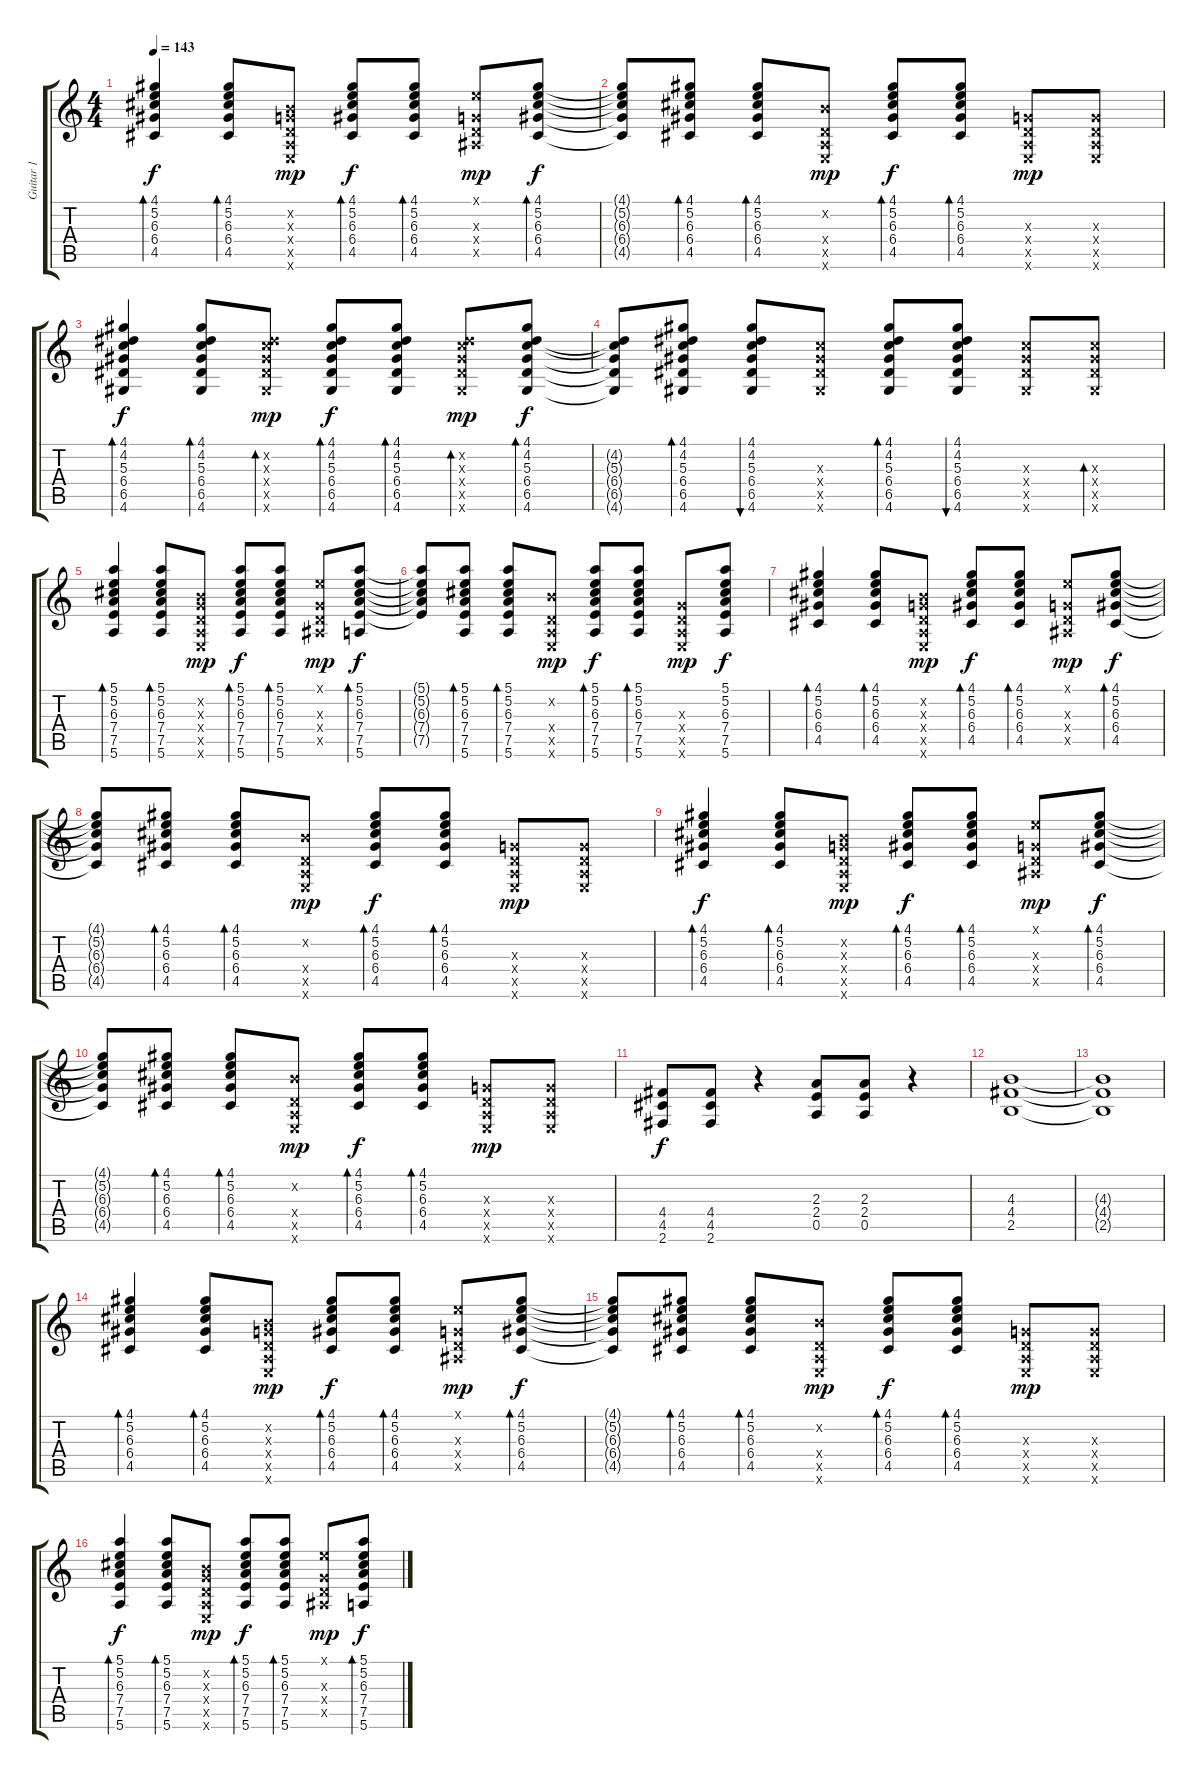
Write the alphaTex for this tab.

\track ("Guitar 1" "Guitar 1") {instrument electricguitarclean}
\staff {score tabs}
\tuning (E4 B3 G3 D3 A2 E2) {hide}
\ts (4 4)
\tempo 143
\clef g2
\ks c
(4.1 5.2 6.3 6.4 4.5).4{bd 30 dy f} (4.1 5.2 6.3 6.4 4.5).8{bd 30} (0.2{x} 0.3{x} 0.4{x} 0.5{x} 0.6{x}).8{dy mp} (4.1 5.2 6.3 6.4 4.5).8{bd 30 dy f} (4.1 5.2 6.3 6.4 4.5).8{bd 30} (0.1{x} 0.3{x} 0.4{x} 1.5{x}).8{dy mp} (4.1 5.2 6.3 6.4 4.5).8{bd 30 dy f} |
(4.1{t} 5.2{t} 6.3{t} 6.4{t} 4.5{t}).8 (4.1 5.2 6.3 6.4 4.5).8{bd 30} (4.1 5.2 6.3 6.4 4.5).8{bd 30} (0.2{x} 0.4{x} 0.5{x} 0.6{x}).8{dy mp} (4.1 5.2 6.3 6.4 4.5).8{bd 30 dy f} (4.1 5.2 6.3 6.4 4.5).8{bd 30} (0.3{x} 0.4{x} 0.5{x} 0.6{x}).8{dy mp} (0.3{x} 0.4{x} 0.5{x} 0.6{x}).8 |
(4.1 4.2 5.3 6.4 6.5 4.6).4{bd 30 dy f} (4.1 4.2 5.3 6.4 6.5 4.6).8{bd 30} (4.2{x} 5.3{x} 6.4{x} 6.5{x} 4.6{x}).8{bd 30 dy mp} (4.1 4.2 5.3 6.4 6.5 4.6).8{bd 30 dy f} (4.1 4.2 5.3 6.4 6.5 4.6).8{bd 30} (4.2{x} 5.3{x} 6.4{x} 6.5{x} 4.6{x}).8{bd 30 dy mp} (4.1 4.2 5.3 6.4 6.5 4.6).8{bd 30 dy f} |
(4.2{t} 5.3{t} 6.4{t} 6.5{t} 4.6{t}).8 (4.1 4.2 5.3 6.4 6.5 4.6).8{bd 30} (4.1 4.2 5.3 6.4 6.5 4.6).8{bu 30} (5.3{x} 6.4{x} 6.5{x} 4.6{x}).8 (4.1 4.2 5.3 6.4 6.5 4.6).8{bd 30} (4.1 4.2 5.3 6.4 6.5 4.6).8{bu 30} (5.3{x} 6.4{x} 6.5{x} 4.6{x}).8 (5.3{x} 6.4{x} 6.5{x} 4.6{x}).8{bd 30} |
(5.1 5.2 6.3 7.4 7.5 5.6).4{bd 30} (5.1 5.2 6.3 7.4 7.5 5.6).8{bd 30} (0.2{x} 0.3{x} 0.4{x} 0.5{x} 0.6{x}).8{dy mp} (5.1 5.2 6.3 7.4 7.5 5.6).8{bd 30 dy f} (5.1 5.2 6.3 7.4 7.5 5.6).8{bd 30} (0.1{x} 0.3{x} 0.4{x} 1.5{x}).8{dy mp} (5.1 5.2 6.3 7.4 7.5 5.6).8{bd 30 dy f} |
(5.1{t} 5.2{t} 6.3{t} 7.4{t} 7.5{t}).8 (5.1 5.2 6.3 7.4 7.5 5.6).8{bd 30} (5.1 5.2 6.3 7.4 7.5 5.6).8{bd 30} (0.2{x} 0.4{x} 0.5{x} 0.6{x}).8{dy mp} (5.1 5.2 6.3 7.4 7.5 5.6).8{bd 30 dy f} (5.1 5.2 6.3 7.4 7.5 5.6).8{bd 30} (0.3{x} 0.4{x} 0.5{x} 0.6{x}).8{dy mp} (5.1 5.2 6.3 7.4 7.5 5.6).8{dy f} |
(4.1 5.2 6.3 6.4 4.5).4{bd 30} (4.1 5.2 6.3 6.4 4.5).8{bd 30} (0.2{x} 0.3{x} 0.4{x} 0.5{x} 0.6{x}).8{dy mp} (4.1 5.2 6.3 6.4 4.5).8{bd 30 dy f} (4.1 5.2 6.3 6.4 4.5).8{bd 30} (0.1{x} 0.3{x} 0.4{x} 1.5{x}).8{dy mp} (4.1 5.2 6.3 6.4 4.5).8{bd 30 dy f} |
(4.1{t} 5.2{t} 6.3{t} 6.4{t} 4.5{t}).8 (4.1 5.2 6.3 6.4 4.5).8{bd 30} (4.1 5.2 6.3 6.4 4.5).8{bd 30} (0.2{x} 0.4{x} 0.5{x} 0.6{x}).8{dy mp} (4.1 5.2 6.3 6.4 4.5).8{bd 30 dy f} (4.1 5.2 6.3 6.4 4.5).8{bd 30} (0.3{x} 0.4{x} 0.5{x} 0.6{x}).8{dy mp} (0.3{x} 0.4{x} 0.5{x} 0.6{x}).8 |
(4.1 5.2 6.3 6.4 4.5).4{bd 30 dy f} (4.1 5.2 6.3 6.4 4.5).8{bd 30} (0.2{x} 0.3{x} 0.4{x} 0.5{x} 0.6{x}).8{dy mp} (4.1 5.2 6.3 6.4 4.5).8{bd 30 dy f} (4.1 5.2 6.3 6.4 4.5).8{bd 30} (0.1{x} 0.3{x} 0.4{x} 1.5{x}).8{dy mp} (4.1 5.2 6.3 6.4 4.5).8{bd 30 dy f} |
(4.1{t} 5.2{t} 6.3{t} 6.4{t} 4.5{t}).8 (4.1 5.2 6.3 6.4 4.5).8{bd 30} (4.1 5.2 6.3 6.4 4.5).8{bd 30} (0.2{x} 0.4{x} 0.5{x} 0.6{x}).8{dy mp} (4.1 5.2 6.3 6.4 4.5).8{bd 30 dy f} (4.1 5.2 6.3 6.4 4.5).8{bd 30} (0.3{x} 0.4{x} 0.5{x} 0.6{x}).8{dy mp} (0.3{x} 0.4{x} 0.5{x} 0.6{x}).8 |
(4.4 4.5 2.6).8{dy f} (4.4 4.5 2.6).8 r.4 (2.3 2.4 0.5).8 (2.3 2.4 0.5).8 r.4 |
(4.3 4.4 2.5).1 |
(4.3{t} 4.4{t} 2.5{t}).1 |
(4.1 5.2 6.3 6.4 4.5).4{bd 30} (4.1 5.2 6.3 6.4 4.5).8{bd 30} (0.2{x} 0.3{x} 0.4{x} 0.5{x} 0.6{x}).8{dy mp} (4.1 5.2 6.3 6.4 4.5).8{bd 30 dy f} (4.1 5.2 6.3 6.4 4.5).8{bd 30} (0.1{x} 0.3{x} 0.4{x} 1.5{x}).8{dy mp} (4.1 5.2 6.3 6.4 4.5).8{bd 30 dy f} |
(4.1{t} 5.2{t} 6.3{t} 6.4{t} 4.5{t}).8 (4.1 5.2 6.3 6.4 4.5).8{bd 30} (4.1 5.2 6.3 6.4 4.5).8{bd 30} (0.2{x} 0.4{x} 0.5{x} 0.6{x}).8{dy mp} (4.1 5.2 6.3 6.4 4.5).8{bd 30 dy f} (4.1 5.2 6.3 6.4 4.5).8{bd 30} (0.3{x} 0.4{x} 0.5{x} 0.6{x}).8{dy mp} (0.3{x} 0.4{x} 0.5{x} 0.6{x}).8 |
(5.1 5.2 6.3 7.4 7.5 5.6).4{bd 30 dy f} (5.1 5.2 6.3 7.4 7.5 5.6).8{bd 30} (0.2{x} 0.3{x} 0.4{x} 0.5{x} 0.6{x}).8{dy mp} (5.1 5.2 6.3 7.4 7.5 5.6).8{bd 30 dy f} (5.1 5.2 6.3 7.4 7.5 5.6).8{bd 30} (0.1{x} 0.3{x} 0.4{x} 1.5{x}).8{dy mp} (5.1 5.2 6.3 7.4 7.5 5.6).8{bd 30 dy f}
